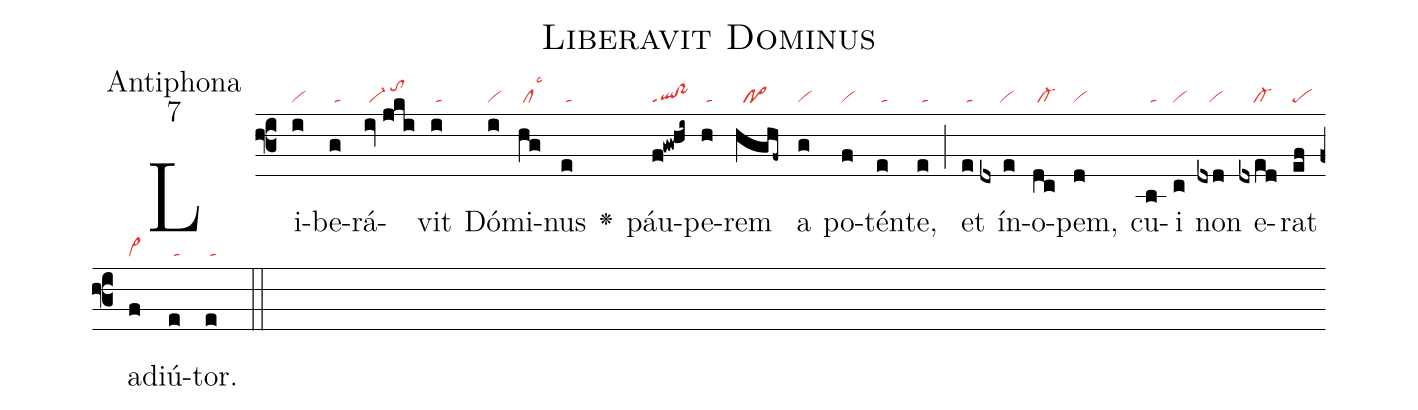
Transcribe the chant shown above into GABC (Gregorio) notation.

name:Liberavit Dominus;
office-part:Antiphona;
mode:7;
nabc-lines: 1;
%%
(f3) Li(i|vi)be(g|/ta)rá(iv//jki|/vi-/tohj)vit(i|/ta) Dó(i|vi)mi(hg|/cllsc3)nus(e|/ta) <v>\greheightstar</v>()
páu(f!gw!hi~|ql!po~ppt1)pe(h|/ta)rem(hghf~|//pf~) a(g|vi) po(f|vi)tén(e|/ta)te,(e|/ta) (;)
et(e|/ta) ín(dx//e|/////vi)o(dc|/cl-)pem,(d|vi) cu(b|/ta)i(c|vi) non(dxd|///vi) e(dxed|////cl-)rat(ef|pe) ad(f|vi>)iú(e|/ta)tor.(e////|/ta) (::)
